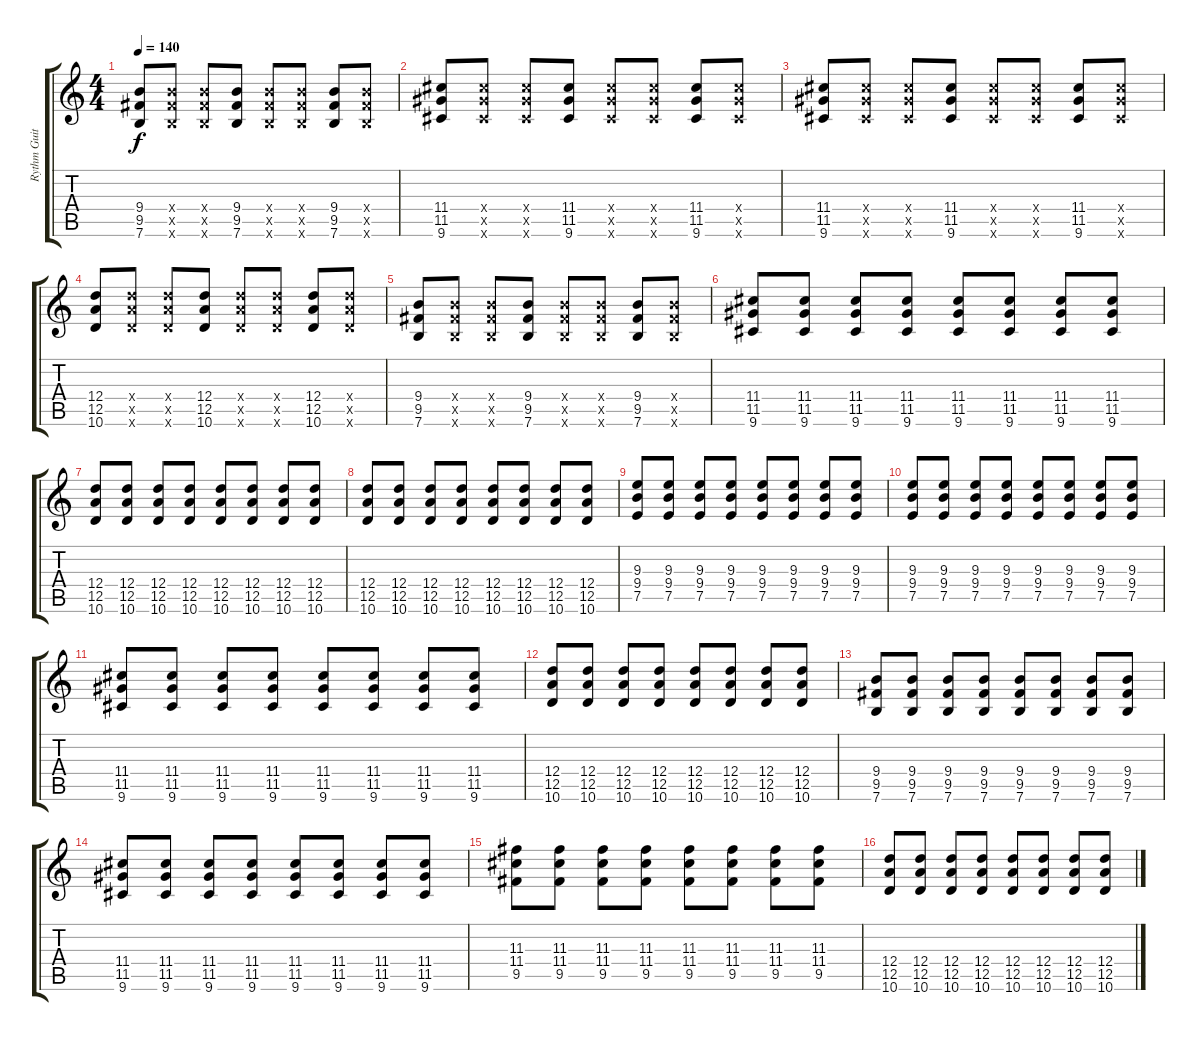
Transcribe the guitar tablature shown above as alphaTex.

\track ("Rythm Guitar" "Rythm Guit") {instrument overdrivenguitar}
\staff {score tabs}
\tuning (E4 B3 G3 D3 A2 E2) {hide}
\ts (4 4)
\tempo 140
\clef g2
\ks c
(9.4 9.5 7.6).8{dy f} (9.4{x} 9.5{x} 7.6{x}).8 (9.4{x} 9.5{x} 7.6{x}).8 (9.4 9.5 7.6).8 (9.4{x} 9.5{x} 7.6{x}).8 (9.4{x} 9.5{x} 7.6{x}).8 (9.4 9.5 7.6).8 (9.4{x} 9.5{x} 7.6{x}).8 |
(11.4 11.5 9.6).8 (11.4{x} 11.5{x} 9.6{x}).8 (11.4{x} 11.5{x} 9.6{x}).8 (11.4 11.5 9.6).8 (11.4{x} 11.5{x} 9.6{x}).8 (11.4{x} 11.5{x} 9.6{x}).8 (11.4 11.5 9.6).8 (11.4{x} 11.5{x} 9.6{x}).8 |
(11.4 11.5 9.6).8 (11.4{x} 11.5{x} 9.6{x}).8 (11.4{x} 11.5{x} 9.6{x}).8 (11.4 11.5 9.6).8 (11.4{x} 11.5{x} 9.6{x}).8 (11.4{x} 11.5{x} 9.6{x}).8 (11.4 11.5 9.6).8 (11.4{x} 11.5{x} 9.6{x}).8 |
(12.4 12.5 10.6).8 (12.4{x} 12.5{x} 10.6{x}).8 (12.4{x} 12.5{x} 10.6{x}).8 (12.4 12.5 10.6).8 (12.4{x} 12.5{x} 10.6{x}).8 (12.4{x} 12.5{x} 10.6{x}).8 (12.4 12.5 10.6).8 (12.4{x} 12.5{x} 10.6{x}).8 |
(9.4 9.5 7.6).8 (9.4{x} 9.5{x} 7.6{x}).8 (9.4{x} 9.5{x} 7.6{x}).8 (9.4 9.5 7.6).8 (9.4{x} 9.5{x} 7.6{x}).8 (9.4{x} 9.5{x} 7.6{x}).8 (9.4 9.5 7.6).8 (9.4{x} 9.5{x} 7.6{x}).8 |
(11.4 11.5 9.6).8 (11.4 11.5 9.6).8 (11.4 11.5 9.6).8 (11.4 11.5 9.6).8 (11.4 11.5 9.6).8 (11.4 11.5 9.6).8 (11.4 11.5 9.6).8 (11.4 11.5 9.6).8 |
(12.4 12.5 10.6).8 (12.4 12.5 10.6).8 (12.4 12.5 10.6).8 (12.4 12.5 10.6).8 (12.4 12.5 10.6).8 (12.4 12.5 10.6).8 (12.4 12.5 10.6).8 (12.4 12.5 10.6).8 |
(12.4 12.5 10.6).8 (12.4 12.5 10.6).8 (12.4 12.5 10.6).8 (12.4 12.5 10.6).8 (12.4 12.5 10.6).8 (12.4 12.5 10.6).8 (12.4 12.5 10.6).8 (12.4 12.5 10.6).8 |
(9.3 9.4 7.5).8 (9.3 9.4 7.5).8 (9.3 9.4 7.5).8 (9.3 9.4 7.5).8 (9.3 9.4 7.5).8 (9.3 9.4 7.5).8 (9.3 9.4 7.5).8 (9.3 9.4 7.5).8 |
(9.3 9.4 7.5).8 (9.3 9.4 7.5).8 (9.3 9.4 7.5).8 (9.3 9.4 7.5).8 (9.3 9.4 7.5).8 (9.3 9.4 7.5).8 (9.3 9.4 7.5).8 (9.3 9.4 7.5).8 |
(11.4 11.5 9.6).8 (11.4 11.5 9.6).8 (11.4 11.5 9.6).8 (11.4 11.5 9.6).8 (11.4 11.5 9.6).8 (11.4 11.5 9.6).8 (11.4 11.5 9.6).8 (11.4 11.5 9.6).8 |
(12.4 12.5 10.6).8 (12.4 12.5 10.6).8 (12.4 12.5 10.6).8 (12.4 12.5 10.6).8 (12.4 12.5 10.6).8 (12.4 12.5 10.6).8 (12.4 12.5 10.6).8 (12.4 12.5 10.6).8 |
(9.4 9.5 7.6).8 (9.4 9.5 7.6).8 (9.4 9.5 7.6).8 (9.4 9.5 7.6).8 (9.4 9.5 7.6).8 (9.4 9.5 7.6).8 (9.4 9.5 7.6).8 (9.4 9.5 7.6).8 |
(11.4 11.5 9.6).8 (11.4 11.5 9.6).8 (11.4 11.5 9.6).8 (11.4 11.5 9.6).8 (11.4 11.5 9.6).8 (11.4 11.5 9.6).8 (11.4 11.5 9.6).8 (11.4 11.5 9.6).8 |
(11.3 11.4 9.5).8 (11.3 11.4 9.5).8 (11.3 11.4 9.5).8 (11.3 11.4 9.5).8 (11.3 11.4 9.5).8 (11.3 11.4 9.5).8 (11.3 11.4 9.5).8 (11.3 11.4 9.5).8 |
(12.4 12.5 10.6).8 (12.4 12.5 10.6).8 (12.4 12.5 10.6).8 (12.4 12.5 10.6).8 (12.4 12.5 10.6).8 (12.4 12.5 10.6).8 (12.4 12.5 10.6).8 (12.4 12.5 10.6).8
